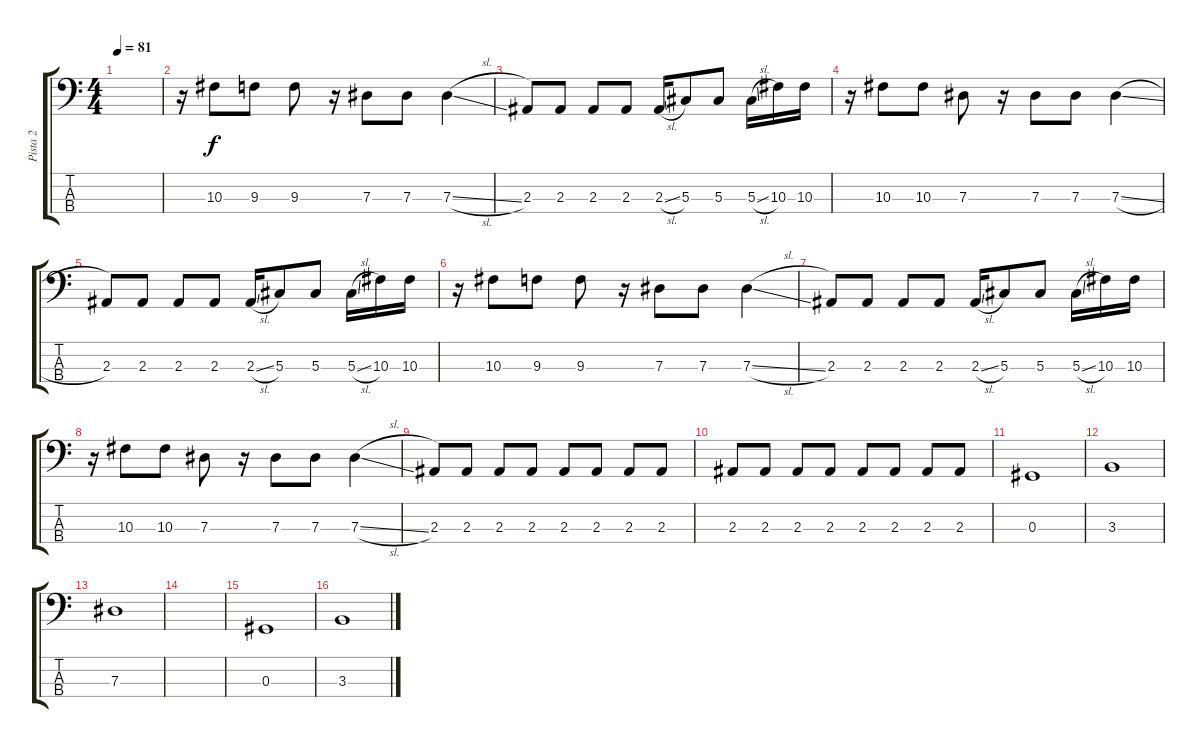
\track ("Pista 2" "Pista 2") {instrument electricbasspick}
\staff {score tabs}
\tuning (Gb2 Db2 Ab1 Db1) {hide}
\ts (4 4)
\tempo 81
\clef f4
\ks c
|
r.16 10.3.8 9.3.8 9.3.8 r.16 7.3.8 7.3.8 7.3{sl}.4 |
2.3.8 2.3.8 2.3.8 2.3.8 2.3{sl}.16 5.3.8 5.3.8 5.3{sl}.16 10.3.16 10.3.16 |
r.16 10.3.8 10.3.8 7.3.8 r.16 7.3.8 7.3.8 7.3{sl}.4 |
2.3.8 2.3.8 2.3.8 2.3.8 2.3{sl}.16 5.3.8 5.3.8 5.3{sl}.16 10.3.16 10.3.16 |
r.16 10.3.8 9.3.8 9.3.8 r.16 7.3.8 7.3.8 7.3{sl}.4 |
2.3.8 2.3.8 2.3.8 2.3.8 2.3{sl}.16 5.3.8 5.3.8 5.3{sl}.16 10.3.16 10.3.16 |
r.16 10.3.8 10.3.8 7.3.8 r.16 7.3.8 7.3.8 7.3{sl}.4 |
2.3.8 2.3.8 2.3.8 2.3.8 2.3.8 2.3.8 2.3.8 2.3.8 |
2.3.8 2.3.8 2.3.8 2.3.8 2.3.8 2.3.8 2.3.8 2.3.8 |
0.3.1 |
3.3.1 |
7.3.1 |
|
0.3.1 |
3.3.1
